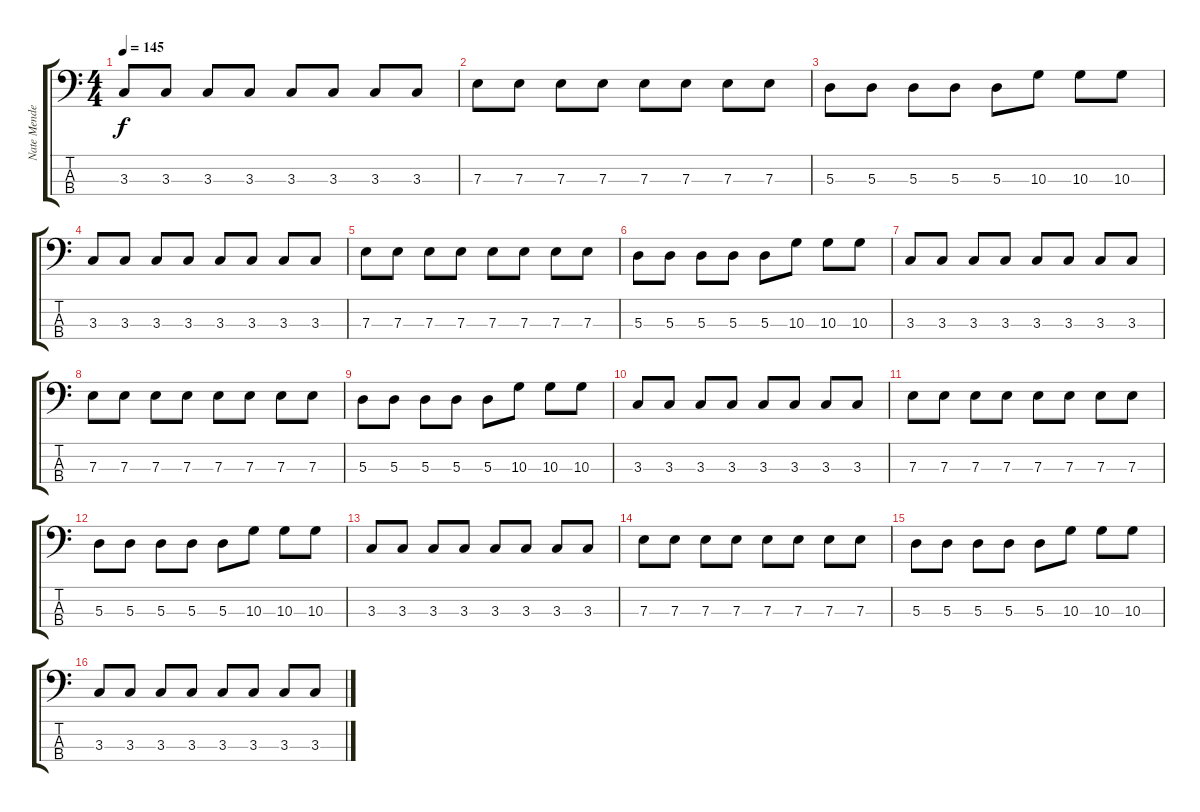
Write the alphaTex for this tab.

\track ("Nate Mendel" "Nate Mende") {instrument electricbassfinger}
\staff {score tabs}
\tuning (G2 D2 A1 E1) {hide}
\ts (4 4)
\tempo 145
\clef f4
\ks c
3.3.8{dy f} 3.3.8 3.3.8 3.3.8 3.3.8 3.3.8 3.3.8 3.3.8 |
7.3.8 7.3.8 7.3.8 7.3.8 7.3.8 7.3.8 7.3.8 7.3.8 |
5.3.8 5.3.8 5.3.8 5.3.8 5.3.8 10.3.8 10.3.8 10.3.8 |
3.3.8 3.3.8 3.3.8 3.3.8 3.3.8 3.3.8 3.3.8 3.3.8 |
7.3.8 7.3.8 7.3.8 7.3.8 7.3.8 7.3.8 7.3.8 7.3.8 |
5.3.8 5.3.8 5.3.8 5.3.8 5.3.8 10.3.8 10.3.8 10.3.8 |
3.3.8 3.3.8 3.3.8 3.3.8 3.3.8 3.3.8 3.3.8 3.3.8 |
7.3.8 7.3.8 7.3.8 7.3.8 7.3.8 7.3.8 7.3.8 7.3.8 |
5.3.8 5.3.8 5.3.8 5.3.8 5.3.8 10.3.8 10.3.8 10.3.8 |
3.3.8 3.3.8 3.3.8 3.3.8 3.3.8 3.3.8 3.3.8 3.3.8 |
7.3.8 7.3.8 7.3.8 7.3.8 7.3.8 7.3.8 7.3.8 7.3.8 |
5.3.8 5.3.8 5.3.8 5.3.8 5.3.8 10.3.8 10.3.8 10.3.8 |
3.3.8 3.3.8 3.3.8 3.3.8 3.3.8 3.3.8 3.3.8 3.3.8 |
7.3.8 7.3.8 7.3.8 7.3.8 7.3.8 7.3.8 7.3.8 7.3.8 |
5.3.8 5.3.8 5.3.8 5.3.8 5.3.8 10.3.8 10.3.8 10.3.8 |
3.3.8 3.3.8 3.3.8 3.3.8 3.3.8 3.3.8 3.3.8 3.3.8
